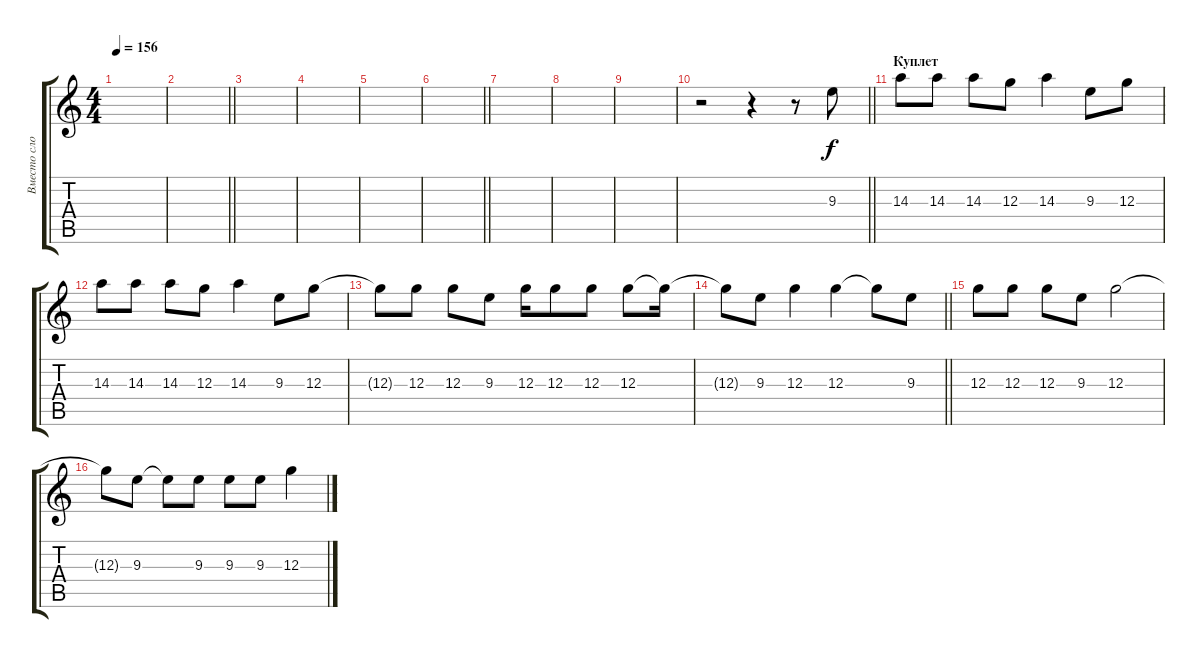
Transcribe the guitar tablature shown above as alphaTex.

\track ("Вместо слов" "Вместо сло") {instrument acousticguitarsteel}
\staff {score tabs}
\tuning (E4 B3 G3 D3 A2 E2) {hide}
\ts (4 4)
\tempo 156
\clef g2
\ks c
|
\barLineRight lightlight
|
|
|
|
\barLineRight lightlight
|
|
|
|
\barLineRight lightlight
r.2 r.4 r.8 9.3.8 |
\section ("" "Куплет")
14.3.8 14.3.8 14.3.8 12.3.8 14.3.4 9.3.8 12.3.8 |
14.3.8 14.3.8 14.3.8 12.3.8 14.3.4 9.3.8 12.3.8 |
12.3{t}.8 12.3.8 12.3.8 9.3.8 12.3.16 12.3.8 12.3.8 12.3.8 12.3{t}.16 |
\barLineRight lightlight
12.3{t}.8 9.3.8 12.3.4 12.3.4 12.3{t}.8 9.3.8 |
12.3.8 12.3.8 12.3.8 9.3.8 12.3.2 |
12.3{t}.8 9.3.8 9.3{t}.8 9.3.8 9.3.8 9.3.8 12.3.4
